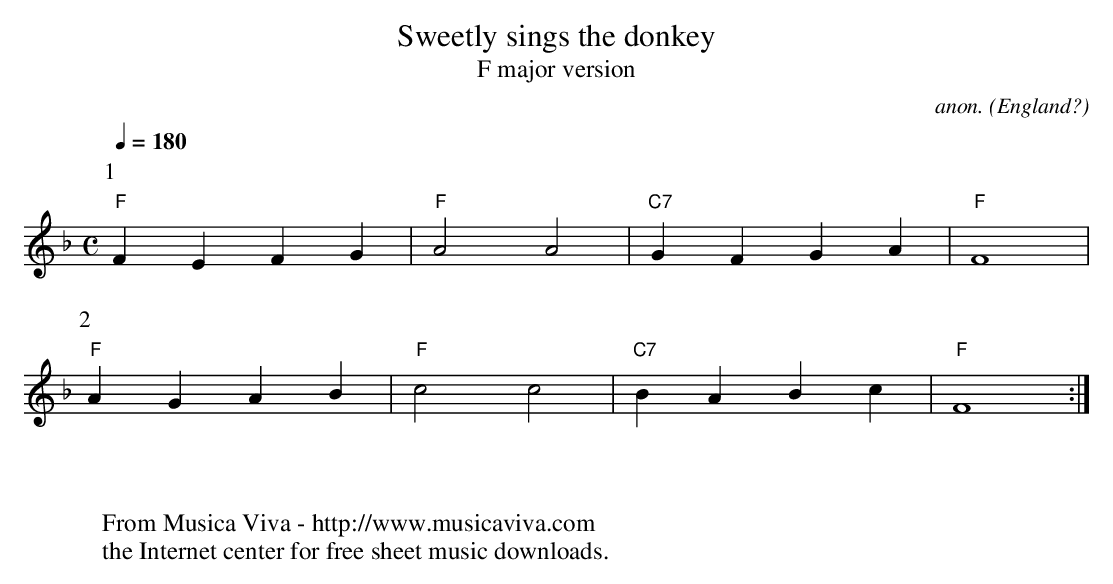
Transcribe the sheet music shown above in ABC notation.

X:1
T:Sweetly sings the donkey
T:F major version
C:anon.
O:England?
M:C
L:1/4
Q:1/4=180
K:F
P:1
"F"FEFG|"F"A2A2|"C7"GFGA|"F"F4|
P:2
"F"AGAB|"F"c2c2|"C7"BABc|"F"F4:|
W:
W:
W:  From Musica Viva - http://www.musicaviva.com
W:  the Internet center for free sheet music downloads.
